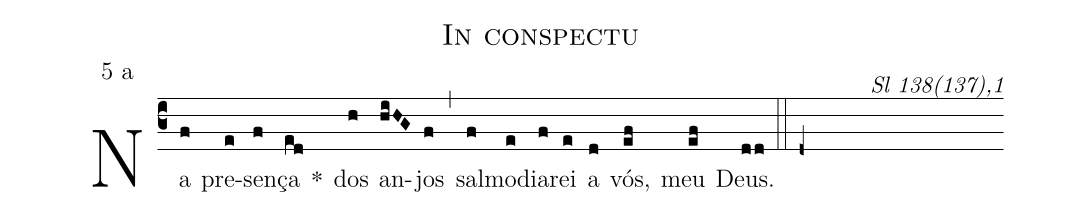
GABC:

name: In conspectu;
mode: 5;
mode-differentia: a;
commentary: Sl 138(137),1;
%%
(c3)

Na(f) pre(e)sen(f)ça(ed) *() dos(h) an(hiHG)jos(f) (,) sal(f)mo(e)dia(f)rei(e) a(d) vós,(ef) meu(ef) Deus.(dd)

(::)

(d+)
